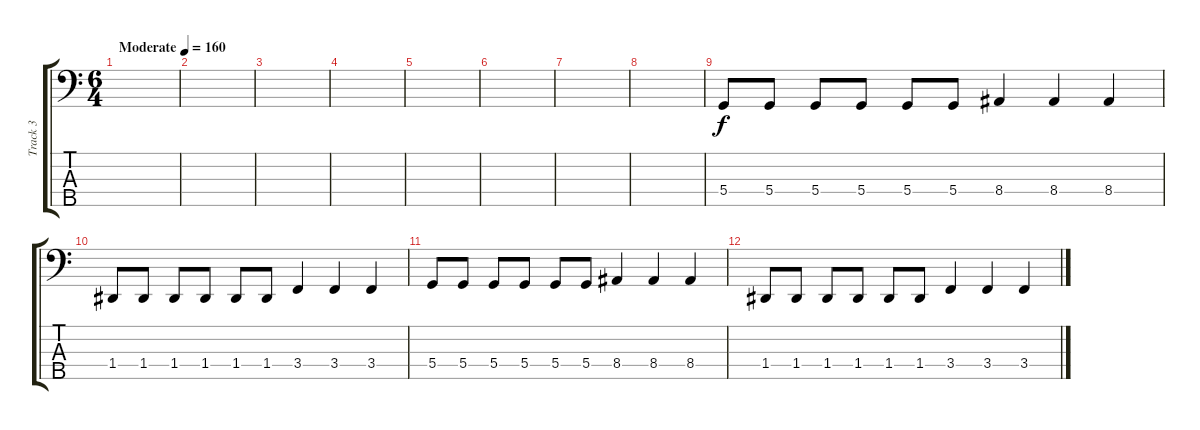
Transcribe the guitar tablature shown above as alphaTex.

\track ("Track 3" "Track 3") {instrument electricbassfinger}
\staff {score tabs}
\tuning (F2 C2 G1 D1 A0) {hide}
\ts (6 4)
\tempo (160 "Moderate")
\clef f4
\ks c
|
|
|
|
|
|
|
|
5.4.8 5.4.8 5.4.8 5.4.8 5.4.8 5.4.8 8.4.4 8.4.4 8.4.4 |
1.4.8 1.4.8 1.4.8 1.4.8 1.4.8 1.4.8 3.4.4 3.4.4 3.4.4 |
5.4.8 5.4.8 5.4.8 5.4.8 5.4.8 5.4.8 8.4.4 8.4.4 8.4.4 |
1.4.8 1.4.8 1.4.8 1.4.8 1.4.8 1.4.8 3.4.4 3.4.4 3.4.4
